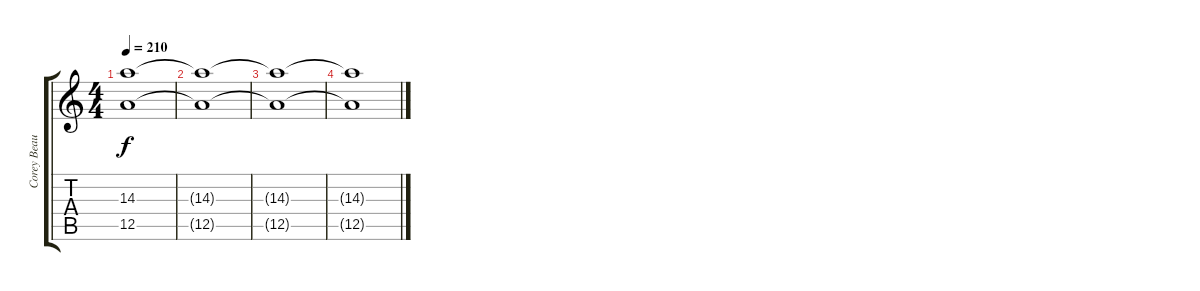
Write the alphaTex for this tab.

\track ("Corey Beaulieu" "Corey Beau") {instrument distortionguitar}
\staff {score tabs}
\tuning (E4 B3 G3 D3 A2 D2) {hide}
\ts (4 4)
\tempo 210
\clef g2
\ks c
(14.3{t} 12.5{t}).1{dy f} |
(14.3{t} 12.5{t}).1 |
(14.3{t} 12.5{t}).1 |
(14.3{t} 12.5{t}).1
